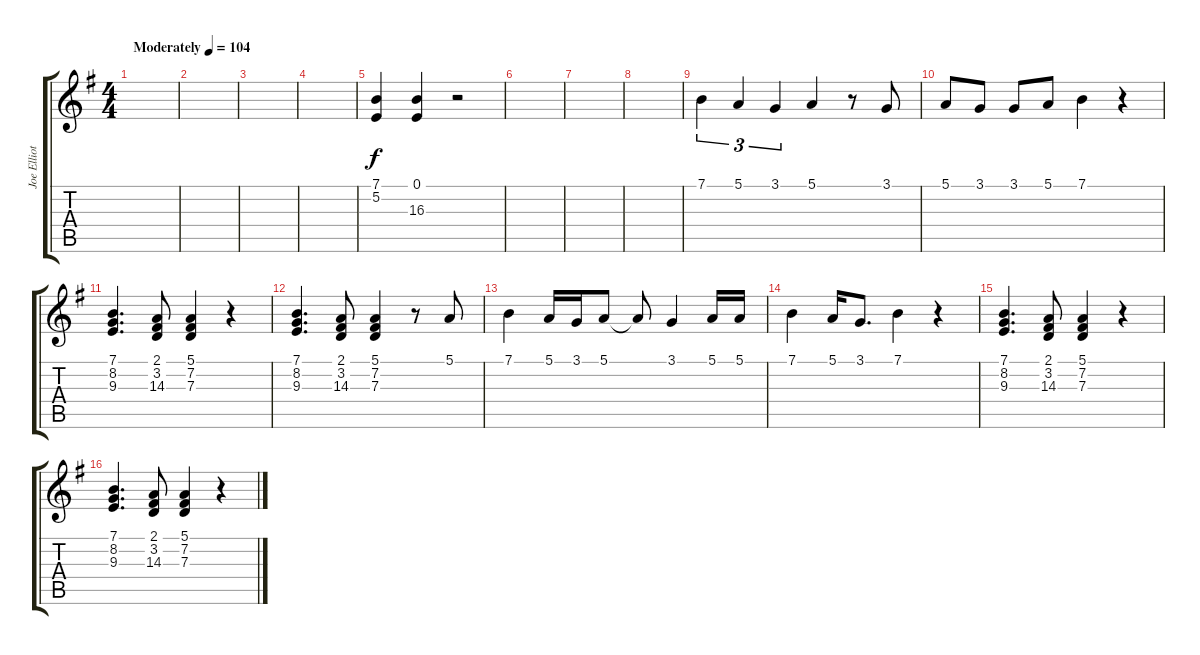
\track ("Joe Elliott" "Joe Elliot") {instrument lead1square}
\staff {score tabs}
\tuning (E4 B3 G3 D3 A2 E2) {hide}
\ts (4 4)
\tempo (104 "Moderately")
\clef g2
\ks eminor
|
|
|
|
(7.1 5.2).4 (0.1 16.3).4 r.2 |
|
|
|
7.1.4{tu (3 2)} 5.1.4{tu (3 2)} 3.1.4{tu (3 2)} 5.1.4 r.8 3.1.8 |
5.1.8 3.1.8 3.1.8 5.1.8 7.1.4 r.4 |
(7.1 8.2 9.3).4{d} (2.1 3.2 14.3).8 (5.1 7.2 7.3).4 r.4 |
(7.1 8.2 9.3).4{d} (2.1 3.2 14.3).8 (5.1 7.2 7.3).4 r.8 5.1.8 |
7.1.4 5.1.16 3.1.16 5.1.8 5.1{t}.8 3.1.4 5.1.16 5.1.16 |
7.1.4 5.1.16 3.1.8{d} 7.1.4 r.4 |
(7.1 8.2 9.3).4{d} (2.1 3.2 14.3).8 (5.1 7.2 7.3).4 r.4 |
(7.1 8.2 9.3).4{d} (2.1 3.2 14.3).8 (5.1 7.2 7.3).4 r.4
